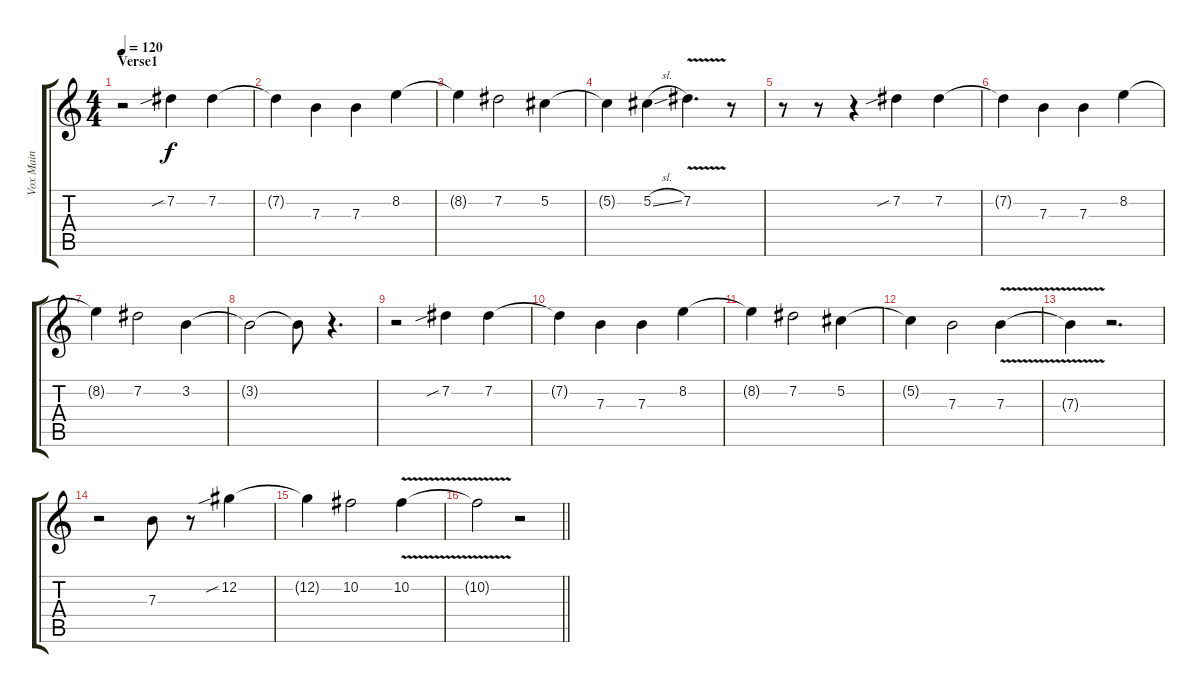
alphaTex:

\track ("Vox Main" "Vox Main") {instrument electricbasspick}
\staff {score tabs}
\tuning (Db4 Ab3 E3 B2 Gb2 B1) {hide}
\ts (4 4)
\section ("" "Verse1")
\tempo 120
\clef g2
\ks c
r.2{dy f instrument electricbasspick} 7.2{sib}.4 7.2.4 |
7.2{t}.4 7.3.4 7.3.4 8.2.4 |
8.2{t}.4 7.2.2 5.2.4 |
5.2{t}.4 5.2{sl}.4 7.2{v}.4{d} r.8 |
r.8 r.8 r.4 7.2{sib}.4 7.2.4 |
7.2{t}.4 7.3.4 7.3.4 8.2.4 |
8.2{t}.4 7.2.2 3.2.4 |
3.2{t}.2 3.2{t}.8 r.4{d} |
r.2 7.2{sib}.4 7.2.4 |
7.2{t}.4 7.3.4 7.3.4 8.2.4 |
8.2{t}.4 7.2.2 5.2.4 |
5.2{t}.4 7.3.2 7.3{v}.4 |
7.3{v t}.4 r.2{d} |
r.2 7.3.8 r.8 12.2{sib}.4 |
12.2{t}.4 10.2.2 10.2{v}.4 |
\barLineRight lightlight
10.2{v t}.2 r.2
